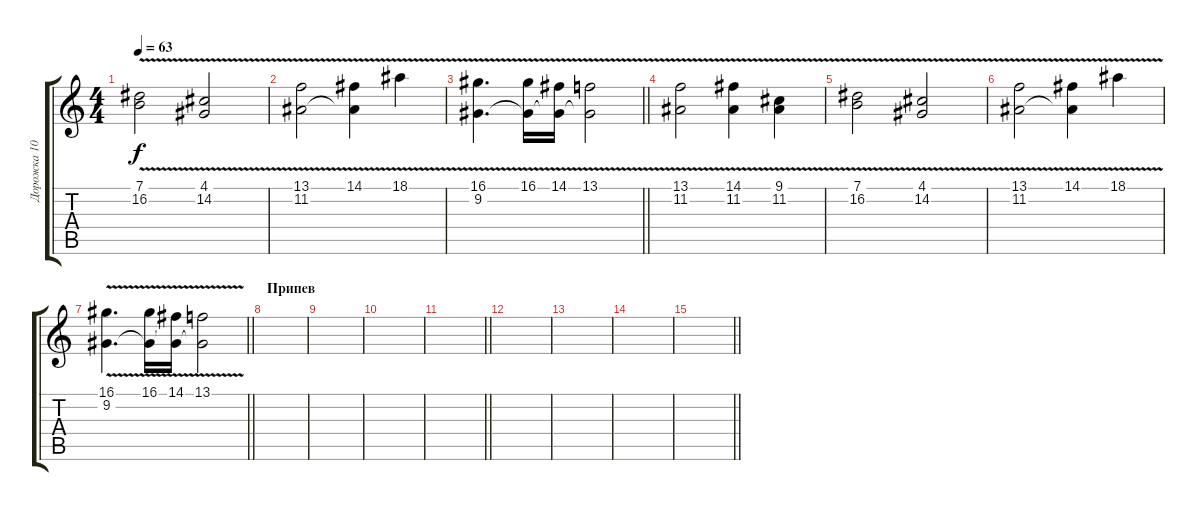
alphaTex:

\track ("Дорожка 10" "Дорожка 10") {instrument choiraahs}
\staff {score tabs}
\tuning (E4 B3 G3 D3 A2 E2) {hide}
\ts (4 4)
\tempo 63
\clef g2
\ks c
(7.1{v} 16.2{v}).2{dy f} (4.1{v} 14.2{v}).2 |
(13.1{v} 11.2{v}).2{volume 7} (14.1{v} 11.2{t}).4 18.1{v}.4 |
\barLineRight lightlight
(16.1{v} 9.2{v}).4{d} (16.1{v} 9.2{t}).16 (14.1{v} 9.2{t}).16 (13.1{v} 9.2{t}).2 |
(13.1{v} 11.2{v}).2{volume 9} (14.1{v} 11.2{v}).4 (9.1{v} 11.2{v}).4 |
(7.1{v} 16.2{v}).2 (4.1{v} 14.2{v}).2 |
(13.1{v} 11.2{v}).2{volume 7} (14.1{v} 11.2{t}).4 18.1{v}.4 |
\barLineRight lightlight
(16.1{v} 9.2{v}).4{d} (16.1{v} 9.2{t}).16 (14.1{v} 9.2{t}).16 (13.1{v} 9.2{t}).2 |
\section ("" "Припев")
|
|
|
\barLineRight lightlight
|
|
|
|
\barLineRight lightlight
